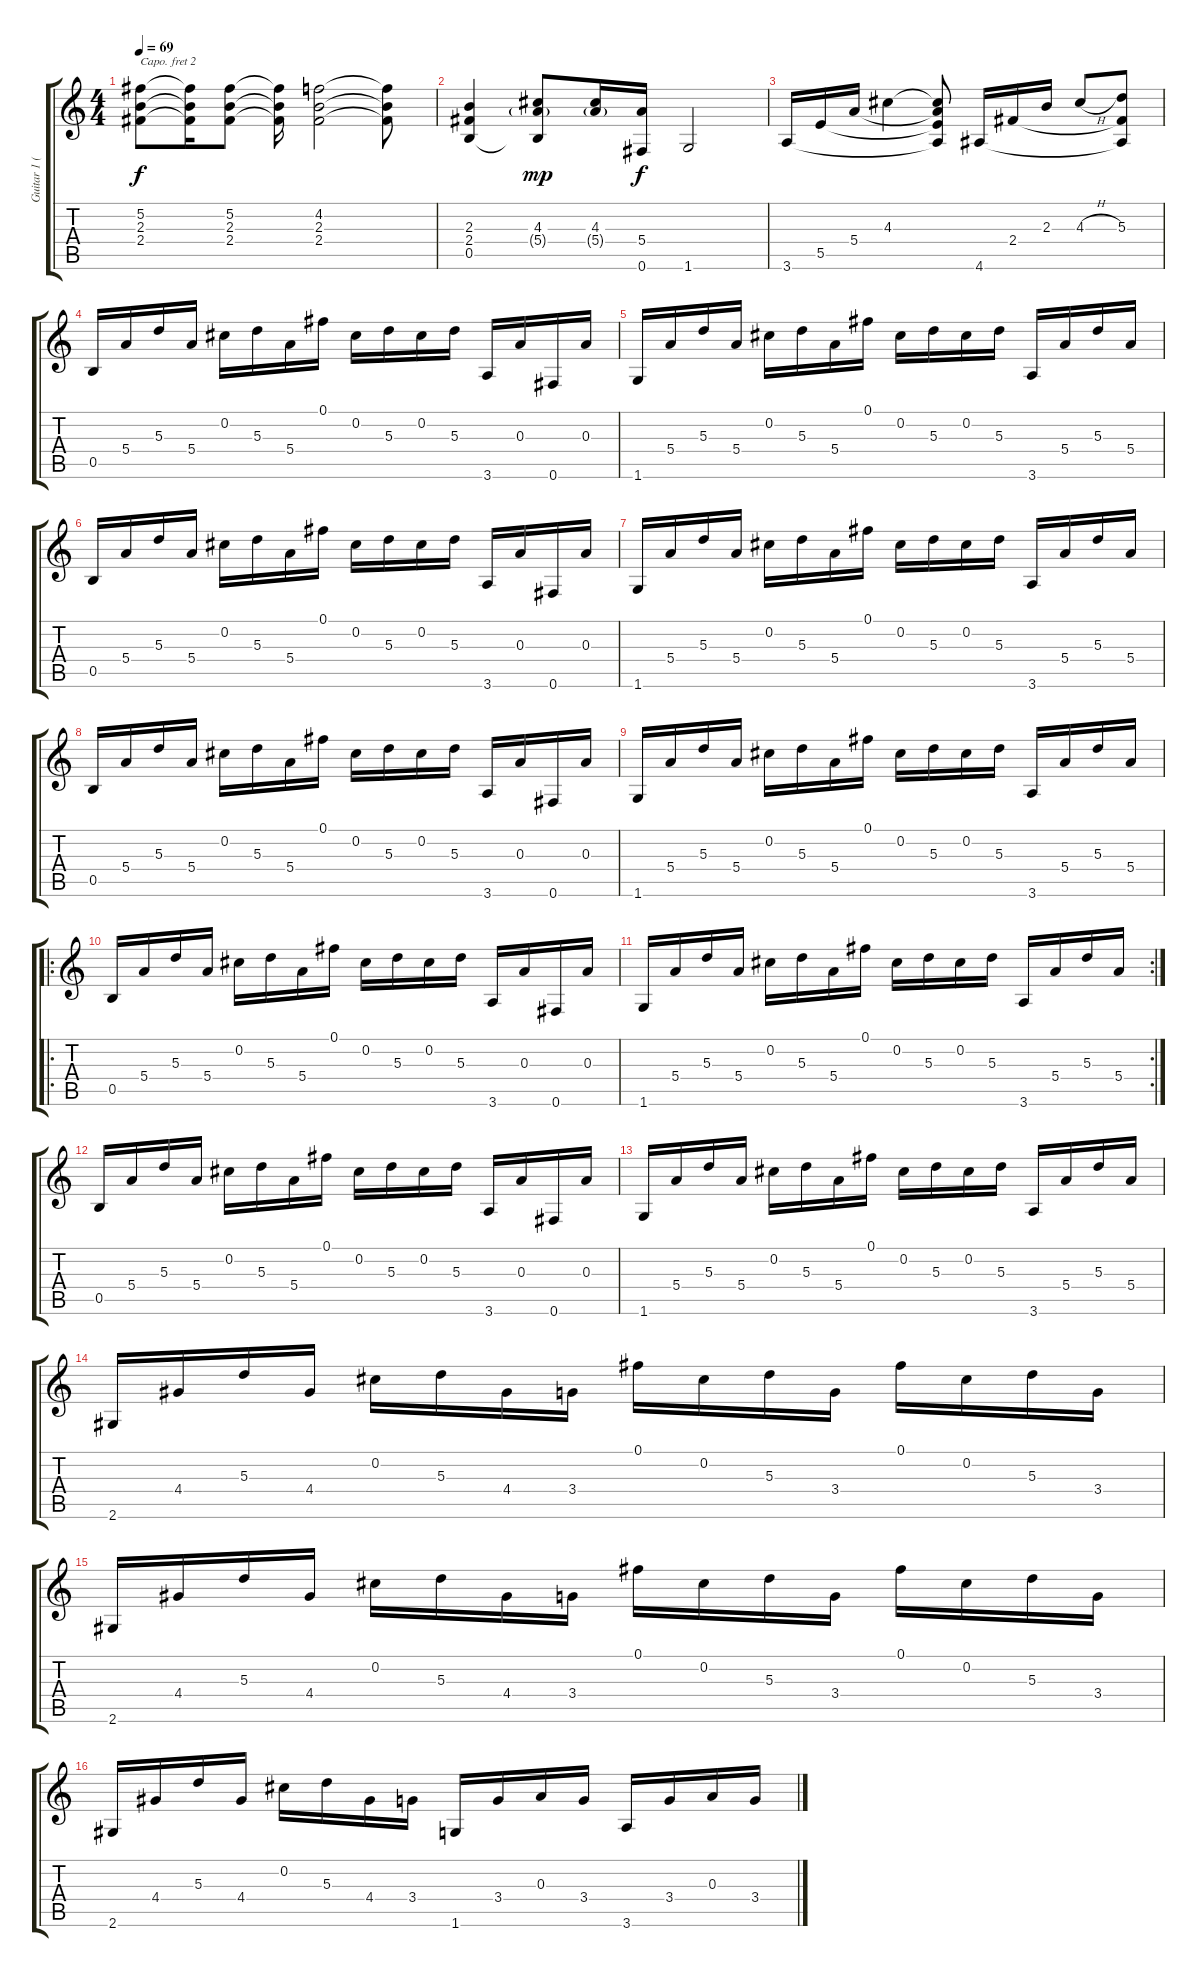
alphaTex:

\track ("Guitar 1 (easier to read)" "Guitar 1 (") {instrument acousticguitarnylon}
\staff {score tabs}
\capo 2
\tuning (E4 B3 G3 D3 A2 E2) {hide}
\ts (4 4)
\tempo 69
\clef g2
\ks c
(5.2 2.3 2.4).8{dy f} (5.2{t} 2.3{t} 2.4{t}).16 (5.2 2.3 2.4).8 (5.2{t} 2.3{t} 2.4{t}).16 (4.2 2.3 2.4).2 (4.2{t} 2.3{t} 2.4{t}).8 |
(2.3 2.4 0.5).4 (4.3 5.4{g} 0.5{t}).8{dy mp} (4.3 5.4{g}).16 (5.4 0.6).16{dy f} 1.6.2 |
3.6.16 5.5.16 5.4.16 4.3.4 (4.3{t} 5.4{t} 5.5{t} 3.6{t}).8 4.6.16 2.4.16 2.3.16 4.3{h}.8 (5.3 2.4{t} 4.6{t}).8 |
0.5.16 5.4.16 5.3.16 5.4.16 0.2.16 5.3.16 5.4.16 0.1.16 0.2.16 5.3.16 0.2.16 5.3.16 3.6.16 0.3.16 0.6.16 0.3.16 |
1.6.16 5.4.16 5.3.16 5.4.16 0.2.16 5.3.16 5.4.16 0.1.16 0.2.16 5.3.16 0.2.16 5.3.16 3.6.16 5.4.16 5.3.16 5.4.16 |
0.5.16 5.4.16 5.3.16 5.4.16 0.2.16 5.3.16 5.4.16 0.1.16 0.2.16 5.3.16 0.2.16 5.3.16 3.6.16 0.3.16 0.6.16 0.3.16 |
1.6.16 5.4.16 5.3.16 5.4.16 0.2.16 5.3.16 5.4.16 0.1.16 0.2.16 5.3.16 0.2.16 5.3.16 3.6.16 5.4.16 5.3.16 5.4.16 |
0.5.16 5.4.16 5.3.16 5.4.16 0.2.16 5.3.16 5.4.16 0.1.16 0.2.16 5.3.16 0.2.16 5.3.16 3.6.16 0.3.16 0.6.16 0.3.16 |
1.6.16 5.4.16 5.3.16 5.4.16 0.2.16 5.3.16 5.4.16 0.1.16 0.2.16 5.3.16 0.2.16 5.3.16 3.6.16 5.4.16 5.3.16 5.4.16 |
\ro
0.5.16 5.4.16 5.3.16 5.4.16 0.2.16 5.3.16 5.4.16 0.1.16 0.2.16 5.3.16 0.2.16 5.3.16 3.6.16 0.3.16 0.6.16 0.3.16 |
\rc 2
1.6.16 5.4.16 5.3.16 5.4.16 0.2.16 5.3.16 5.4.16 0.1.16 0.2.16 5.3.16 0.2.16 5.3.16 3.6.16 5.4.16 5.3.16 5.4.16 |
0.5.16 5.4.16 5.3.16 5.4.16 0.2.16 5.3.16 5.4.16 0.1.16 0.2.16 5.3.16 0.2.16 5.3.16 3.6.16 0.3.16 0.6.16 0.3.16 |
1.6.16 5.4.16 5.3.16 5.4.16 0.2.16 5.3.16 5.4.16 0.1.16 0.2.16 5.3.16 0.2.16 5.3.16 3.6.16 5.4.16 5.3.16 5.4.16 |
2.6.16 4.4.16 5.3.16 4.4.16 0.2.16 5.3.16 4.4.16 3.4.16 0.1.16 0.2.16 5.3.16 3.4.16 0.1.16 0.2.16 5.3.16 3.4.16 |
2.6.16 4.4.16 5.3.16 4.4.16 0.2.16 5.3.16 4.4.16 3.4.16 0.1.16 0.2.16 5.3.16 3.4.16 0.1.16 0.2.16 5.3.16 3.4.16 |
2.6.16 4.4.16 5.3.16 4.4.16 0.2.16 5.3.16 4.4.16 3.4.16 1.6.16 3.4.16 0.3.16 3.4.16 3.6.16 3.4.16 0.3.16 3.4.16
